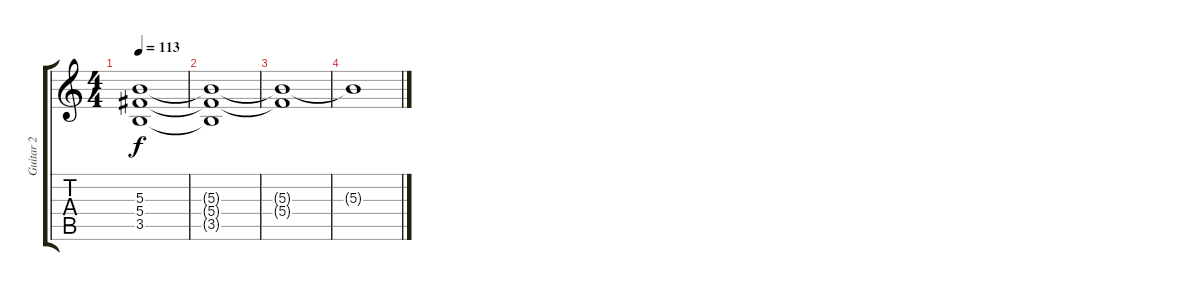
\track ("Guitar 2" "Guitar 2") {instrument distortionguitar}
\staff {score tabs}
\tuning (Eb4 Bb3 Gb3 Db3 Ab2 Eb2) {hide}
\ts (4 4)
\tempo 113
\clef g2
\ks c
(5.3{t} 5.4{t} 3.5{t}).1{dy f} |
(5.3{t} 5.4{t} 3.5{t}).1 |
(5.3{t} 5.4{t}).1{volume 8} |
5.3{t}.1{volume 6}
